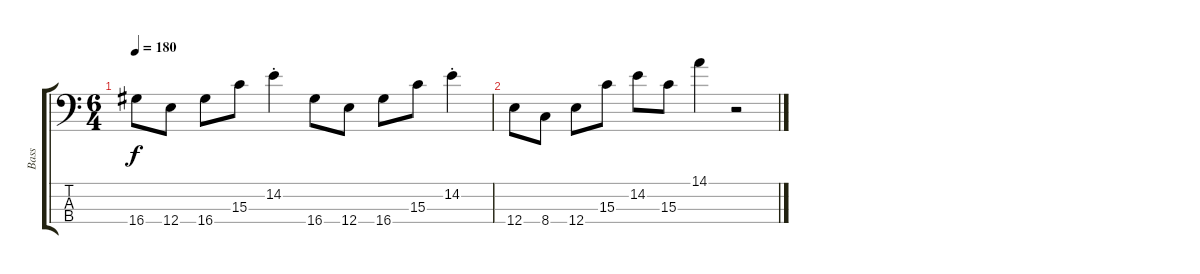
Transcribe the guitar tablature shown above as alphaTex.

\track ("Bass" "Bass") {instrument electricbasspick}
\staff {score tabs}
\tuning (G2 D2 A1 E1) {hide}
\ts (6 4)
\tempo 180
\clef f4
\ks c
16.4.8{dy f} 12.4.8 16.4.8 15.3.8 14.2{st}.4 16.4.8 12.4.8 16.4.8 15.3.8 14.2{st}.4 |
12.4.8 8.4.8 12.4.8 15.3.8 14.2.8 15.3.8 14.1.4 r.2
